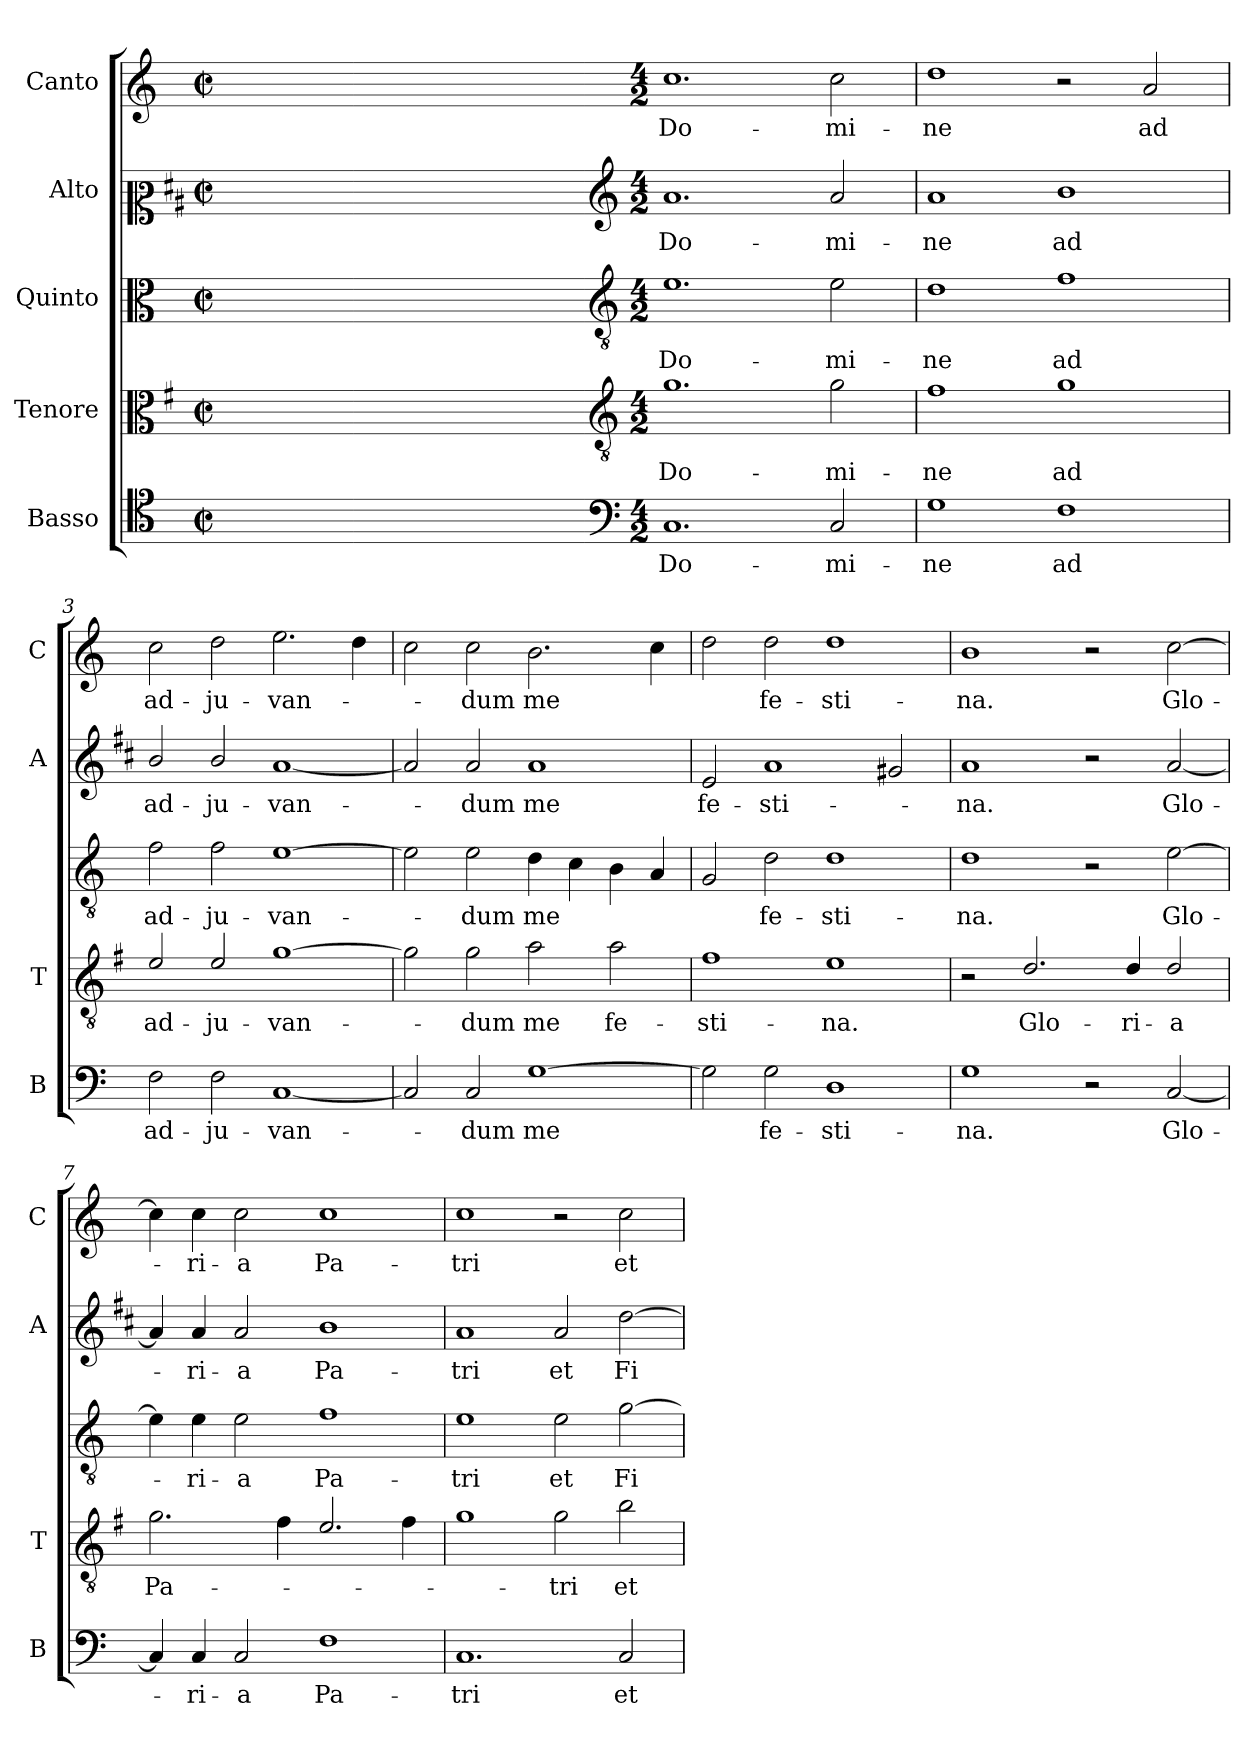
**kern	**text	**kern	**text	**kern	**text	**kern	**text	**kern	**text
*part5	*part5	*part4	*part4	*part3	*part3	*part2	*part2	*part1	*part1
*staff5	*staff5	*staff4	*staff4	*staff3	*staff3	*staff2	*staff2	*staff1	*staff1
*I"Basso	*	*I"Tenore	*	*I"Quinto	*	*I"Alto	*	*I"Canto	*
*I'B	*	*I'T	*	*	*	*I'A	*	*I'C	*
*clefC4	*	*clefC3	*	*clefC3	*	*clefC2	*	*clefG2	*
*	*	*ITrd4c7	*	*	*	*ITrd1c2	*	*	*
*k[]	*	*k[]	*	*k[]	*	*k[]	*	*k[]	*
*C:	*	*C:	*	*C:	*	*C:	*	*C:	*
*M2/2	*	*M2/2	*	*M2/2	*	*M2/2	*	*M2/2	*
*met(c|)	*	*met(c|)	*	*met(c|)	*	*met(c|)	*	*met(c|)	*
=	=	=	=	=	=	=	=	=	=
1ryy	.	1ryy	.	1ryy	.	1ryy	.	1ryy	.
=1X-	=1X-	=1X-	=1X-	=1X-	=1X-	=1X-	=1X-	=1X-	=1X-
4ryy	.	4ryy	.	4ryy	.	4ryy	.	4ryy	.
4ryy	.	4ryy	.	4ryy	.	4ryy	.	4ryy	.
4ryy	.	4ryy	.	4ryy	.	4ryy	.	4ryy	.
4ryy	.	4ryy	.	4ryy	.	4ryy	.	4ryy	.
=1-	=1-	=1-	=1-	=1-	=1-	=1-	=1-	=1-	=1-
*clefF4	*	*clefGv2	*	*clefGv2	*	*clefG2	*	*	*
*M4/2	*	*M4/2	*	*M4/2	*	*M4/2	*	*M4/2	*
!	!LO:LY:b	!	!LO:LY:b	!	!LO:LY:b	!	!LO:LY:b	!	!LO:LY:b
1.C	Do-	1.c	Do-	1.e	Do-	1.g	Do-	1.cc	Do-
!	!LO:LY:b	!	!LO:LY:b	!	!LO:LY:b	!	!LO:LY:b	!	!LO:LY:b
2C/	-mi-	2c\	-mi-	2e\	-mi-	2g/	-mi-	2cc\	-mi-
=2	=2	=2	=2	=2	=2	=2	=2	=2	=2
!	!LO:LY:b	!	!LO:LY:b	!	!LO:LY:b	!	!LO:LY:b	!	!LO:LY:b
1G	-ne	1B	-ne	1d	-ne	1g	-ne	1dd	-ne
!	!LO:LY:b	!	!LO:LY:b	!	!LO:LY:b	!	!LO:LY:b	!	!
1F	ad	1c	ad	1f	ad	1a	ad	2r	.
!	!	!	!	!	!	!	!	!	!LO:LY:b
.	.	.	.	.	.	.	.	2a/	ad
=3	=3	=3	=3	=3	=3	=3	=3	=3	=3
!	!LO:LY:b	!	!LO:LY:b	!	!LO:LY:b	!	!LO:LY:b	!	!LO:LY:b
2F\	ad-	2A/	ad-	2f\	ad-	2a/	ad-	2cc\	ad-
!	!LO:LY:b	!	!LO:LY:b	!	!LO:LY:b	!	!LO:LY:b	!	!LO:LY:b
2F\	-ju-	2A/	-ju-	2f\	-ju-	2a/	-ju-	2dd\	-ju-
!	!LO:LY:b	!	!LO:LY:b	!	!LO:LY:b	!	!LO:LY:b	!	!LO:LY:b
[1C	-van-	[1c	-van-	[1e	-van-	[1g	-van-	2.ee\	-van-
.	.	.	.	.	.	.	.	4dd\	.
=4	=4	=4	=4	=4	=4	=4	=4	=4	=4
2C/]	.	2c\]	.	2e\]	.	2g/]	.	2cc\	.
!	!LO:LY:b	!	!LO:LY:b	!	!LO:LY:b	!	!LO:LY:b	!	!LO:LY:b
2C/	-dum	2c\	-dum	2e\	-dum	2g/	-dum	2cc\	-dum
!	!LO:LY:b	!	!LO:LY:b	!	!LO:LY:b	!	!LO:LY:b	!	!LO:LY:b
[1G	me	2d\	me	4d\	me	1g	me	2.b\	me
.	.	.	.	4c\	.	.	.	.	.
!	!	!	!LO:LY:b	!	!	!	!	!	!
.	.	2d\	fe-	4B\	.	.	.	.	.
.	.	.	.	4A/	.	.	.	4cc\	.
!!LO:LB:g=z
=5	=5	=5	=5	=5	=5	=5	=5	=5	=5
!	!	!	!LO:LY:b	!	!	!	!LO:LY:b	!	!
2G\]	.	1B	-sti-	2G/	.	2d/	fe-	2dd\	.
!	!LO:LY:b	!	!	!	!LO:LY:b	!	!LO:LY:b	!	!LO:LY:b
2G\	fe-	.	.	2d\	fe-	1g	-sti-	2dd\	fe-
!	!LO:LY:b	!	!LO:LY:b	!	!LO:LY:b	!	!	!	!LO:LY:b
1D	-sti-	1A	-na.	1d	-sti-	.	.	1dd	-sti-
.	.	.	.	.	.	2f#X/	.	.	.
=6	=6	=6	=6	=6	=6	=6	=6	=6	=6
!	!LO:LY:b	!	!	!	!LO:LY:b	!	!LO:LY:b	!	!LO:LY:b
1G	-na.	2r	.	1d	-na.	1g	-na.	1b	-na.
!	!	!	!LO:LY:b	!	!	!	!	!	!
.	.	2.G/	Glo-	.	.	.	.	.	.
2r	.	.	.	2r	.	2r	.	2r	.
!	!	!	!LO:LY:b	!	!	!	!	!	!
.	.	4G/	-ri-	.	.	.	.	.	.
!	!LO:LY:b	!	!LO:LY:b	!	!LO:LY:b	!	!LO:LY:b	!	!LO:LY:b
[2C/	Glo-	2G/	-a	[2e\	Glo-	[2g/	Glo-	[2cc\	Glo-
=7	=7	=7	=7	=7	=7	=7	=7	=7	=7
!	!	!	!LO:LY:b	!	!	!	!	!	!
4C/]	.	2.c\	Pa-	4e\]	.	4g/]	.	4cc\]	.
!	!LO:LY:b	!	!	!	!LO:LY:b	!	!LO:LY:b	!	!LO:LY:b
4C/	-ri-	.	.	4e\	-ri-	4g/	-ri-	4cc\	-ri-
!	!LO:LY:b	!	!	!	!LO:LY:b	!	!LO:LY:b	!	!LO:LY:b
2C/	-a	.	.	2e\	-a	2g/	-a	2cc\	-a
.	.	4B\	.	.	.	.	.	.	.
!	!LO:LY:b	!	!	!	!LO:LY:b	!	!LO:LY:b	!	!LO:LY:b
1F	Pa-	2.A/	.	1f	Pa-	1a	Pa-	1cc	Pa-
.	.	4B\	.	.	.	.	.	.	.
=8	=8	=8	=8	=8	=8	=8	=8	=8	=8
!	!LO:LY:b	!	!	!	!LO:LY:b	!	!LO:LY:b	!	!LO:LY:b
1.C	-tri	1c	.	1e	-tri	1g	-tri	1cc	-tri
!	!	!	!LO:LY:b	!	!LO:LY:b	!	!LO:LY:b	!	!
.	.	2c\	-tri	2e\	et	2g/	et	2r	.
!	!LO:LY:b	!	!LO:LY:b	!	!LO:LY:b	!	!LO:LY:b	!	!LO:LY:b
2C/	et	2e\	et	[2g\	Fi-	[2cc\	Fi-	2cc\	et
=	=	=	=	=	=	=	=	=	=
*-	*-	*-	*-	*-	*-	*-	*-	*-	*-
